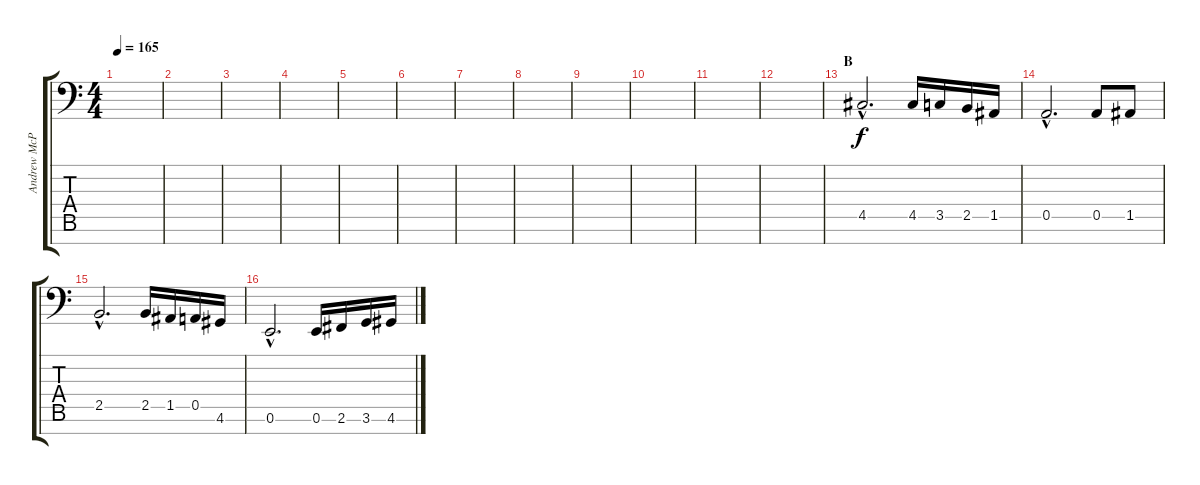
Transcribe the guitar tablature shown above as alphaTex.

\track ("Andrew McPauls (Keyb)" "Andrew McP") {instrument stringensemble1}
\staff {score tabs}
\tuning (E4 B3 G3 D3 A2 E2 A1) {hide}
\ts (4 4)
\tempo 165
\clef f4
\ks c
|
|
|
|
|
|
|
|
|
|
|
|
\section ("" "B")
4.5{hac}.2{d} 4.5.16 3.5.16 2.5.16 1.5.16 |
0.5{hac}.2{d} 0.5.8 1.5.8 |
2.5{hac}.2{d} 2.5.16 1.5.16 0.5.16 4.6.16 |
0.6{hac}.2{d} 0.6.16 2.6.16 3.6.16 4.6.16
